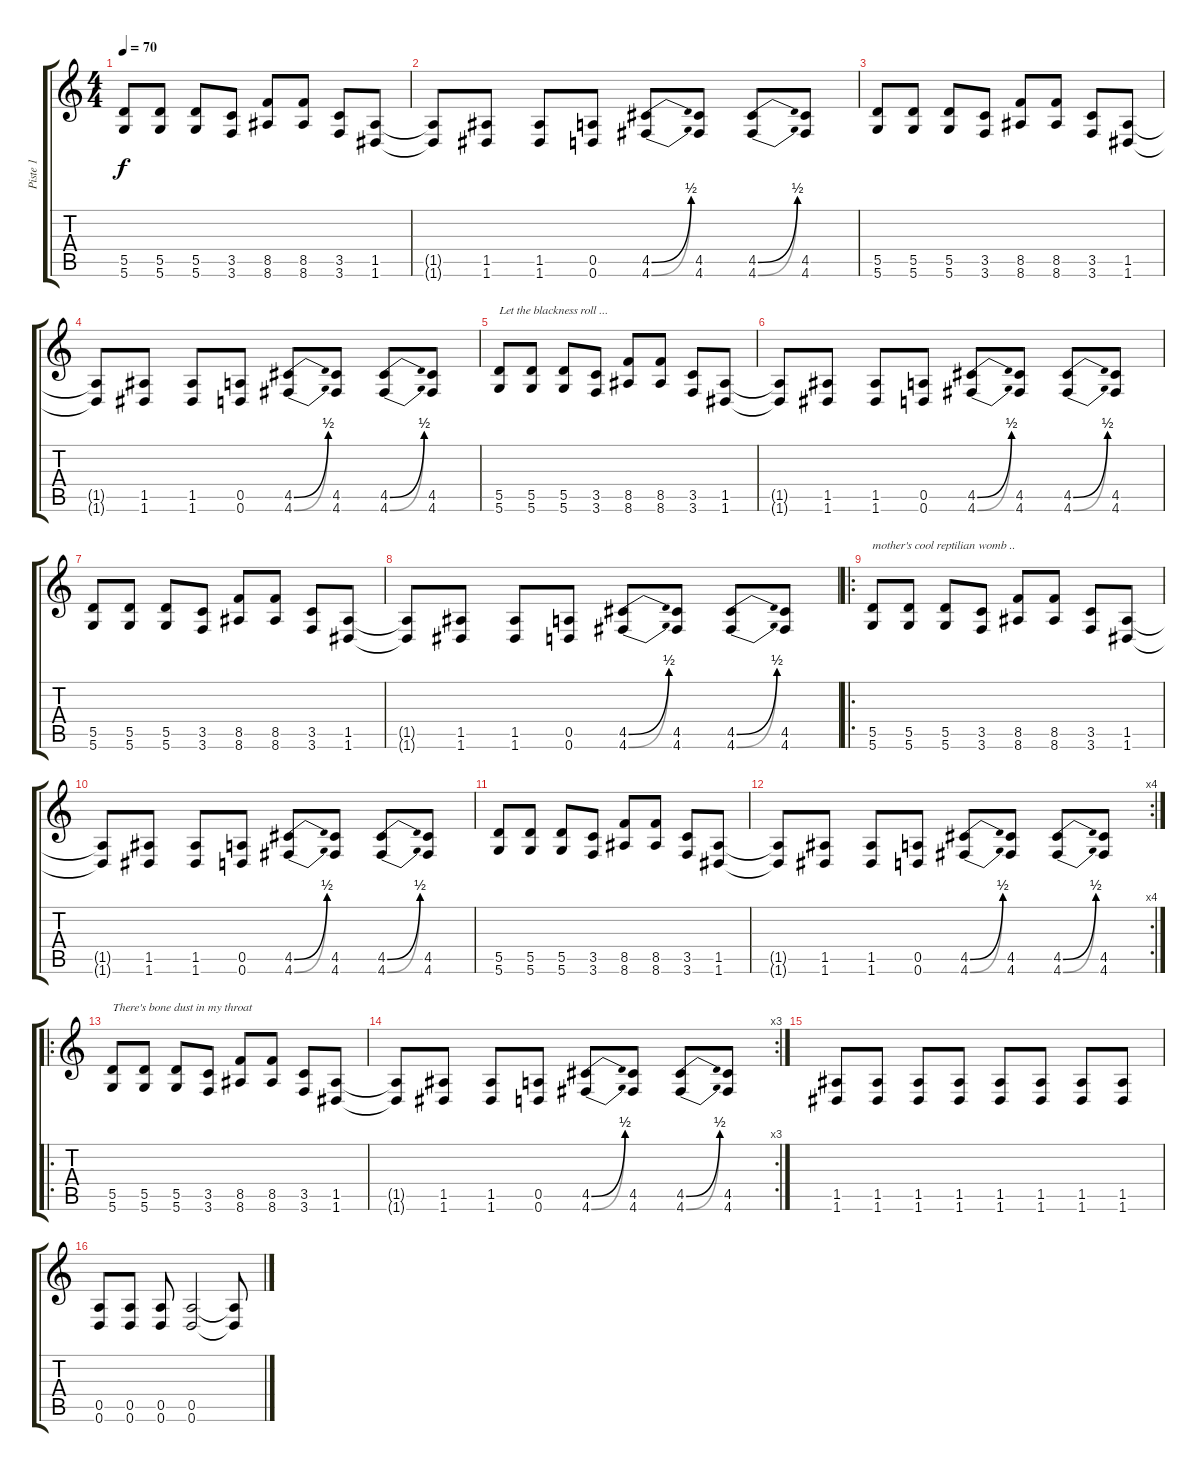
\track ("Piste 1" "Piste 1") {instrument distortionguitar}
\staff {score tabs}
\tuning (E4 B3 G3 D3 A2 D2) {hide}
\ts (4 4)
\tempo 70
\clef g2
\ks c
(5.5 5.6).8{dy f instrument distortionguitar} (5.5 5.6).8 (5.5 5.6).8 (3.5 3.6).8 (8.5 8.6).8 (8.5 8.6).8 (3.5 3.6).8 (1.5 1.6).8 |
(1.5{t} 1.6{t}).8 (1.5 1.6).8 (1.5 1.6).8 (0.5 0.6).8 (4.5{be (bend 0 0 60 2)} 4.6{be (bend 0 0 60 2)}).8 (4.5 4.6).8 (4.5{be (bend 0 0 60 2)} 4.6{be (bend 0 0 60 2)}).8 (4.5 4.6).8 |
(5.5 5.6).8 (5.5 5.6).8 (5.5 5.6).8 (3.5 3.6).8 (8.5 8.6).8 (8.5 8.6).8 (3.5 3.6).8 (1.5 1.6).8 |
(1.5{t} 1.6{t}).8 (1.5 1.6).8 (1.5 1.6).8 (0.5 0.6).8 (4.5{be (bend 0 0 60 2)} 4.6{be (bend 0 0 60 2)}).8 (4.5 4.6).8 (4.5{be (bend 0 0 60 2)} 4.6{be (bend 0 0 60 2)}).8 (4.5 4.6).8 |
(5.5 5.6).8{txt "Let the blackness roll ..."} (5.5 5.6).8 (5.5 5.6).8 (3.5 3.6).8 (8.5 8.6).8 (8.5 8.6).8 (3.5 3.6).8 (1.5 1.6).8 |
(1.5{t} 1.6{t}).8 (1.5 1.6).8 (1.5 1.6).8 (0.5 0.6).8 (4.5{be (bend 0 0 60 2)} 4.6{be (bend 0 0 60 2)}).8 (4.5 4.6).8 (4.5{be (bend 0 0 60 2)} 4.6{be (bend 0 0 60 2)}).8 (4.5 4.6).8 |
(5.5 5.6).8 (5.5 5.6).8 (5.5 5.6).8 (3.5 3.6).8 (8.5 8.6).8 (8.5 8.6).8 (3.5 3.6).8 (1.5 1.6).8 |
(1.5{t} 1.6{t}).8 (1.5 1.6).8 (1.5 1.6).8 (0.5 0.6).8 (4.5{be (bend 0 0 60 2)} 4.6{be (bend 0 0 60 2)}).8 (4.5 4.6).8 (4.5{be (bend 0 0 60 2)} 4.6{be (bend 0 0 60 2)}).8 (4.5 4.6).8 |
\ro
(5.5 5.6).8{txt "mother's cool reptilian womb .."} (5.5 5.6).8 (5.5 5.6).8 (3.5 3.6).8 (8.5 8.6).8 (8.5 8.6).8 (3.5 3.6).8 (1.5 1.6).8 |
(1.5{t} 1.6{t}).8 (1.5 1.6).8 (1.5 1.6).8 (0.5 0.6).8 (4.5{be (bend 0 0 60 2)} 4.6{be (bend 0 0 60 2)}).8 (4.5 4.6).8 (4.5{be (bend 0 0 60 2)} 4.6{be (bend 0 0 60 2)}).8 (4.5 4.6).8 |
(5.5 5.6).8 (5.5 5.6).8 (5.5 5.6).8 (3.5 3.6).8 (8.5 8.6).8 (8.5 8.6).8 (3.5 3.6).8 (1.5 1.6).8 |
\rc 4
(1.5{t} 1.6{t}).8 (1.5 1.6).8 (1.5 1.6).8 (0.5 0.6).8 (4.5{be (bend 0 0 60 2)} 4.6{be (bend 0 0 60 2)}).8 (4.5 4.6).8 (4.5{be (bend 0 0 60 2)} 4.6{be (bend 0 0 60 2)}).8 (4.5 4.6).8 |
\ro
(5.5 5.6).8{txt "There's bone dust in my throat"} (5.5 5.6).8 (5.5 5.6).8 (3.5 3.6).8 (8.5 8.6).8 (8.5 8.6).8 (3.5 3.6).8 (1.5 1.6).8 |
\rc 3
(1.5{t} 1.6{t}).8 (1.5 1.6).8 (1.5 1.6).8 (0.5 0.6).8 (4.5{be (bend 0 0 60 2)} 4.6{be (bend 0 0 60 2)}).8 (4.5 4.6).8 (4.5{be (bend 0 0 60 2)} 4.6{be (bend 0 0 60 2)}).8 (4.5 4.6).8 |
(1.5 1.6).8 (1.5 1.6).8 (1.5 1.6).8 (1.5 1.6).8 (1.5 1.6).8 (1.5 1.6).8 (1.5 1.6).8 (1.5 1.6).8 |
(0.5 0.6).8 (0.5 0.6).8 (0.5 0.6).8 (0.5 0.6).2 (0.5{t} 0.6{t}).8
